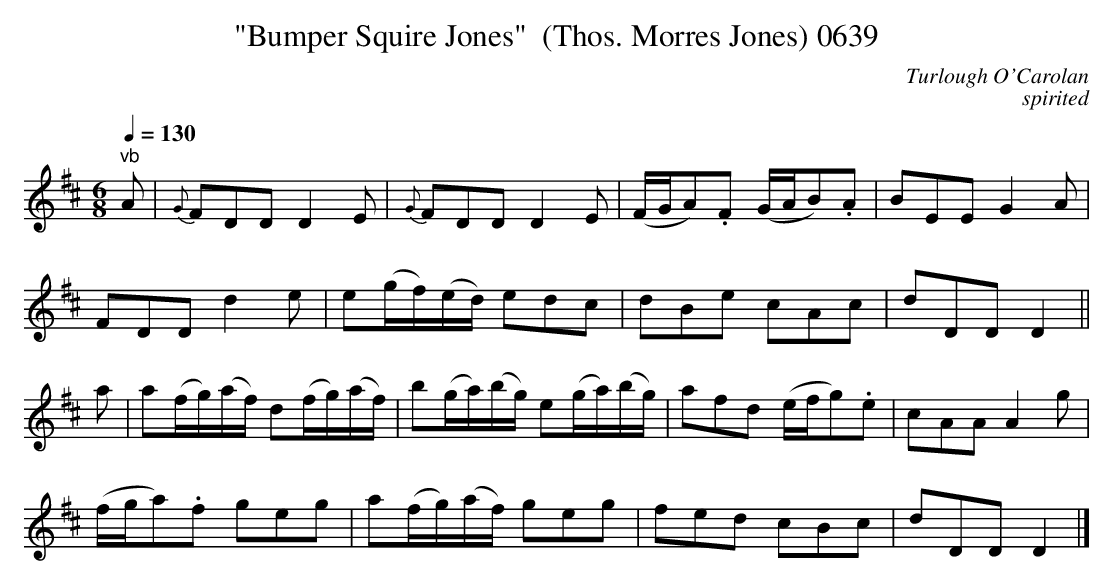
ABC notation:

X:1
T:"Bumper Squire Jones"  (Thos. Morres Jones) 0639
C:Turlough O'Carolan
C:spirited
Q:1/4=130
M:6/8
L:1/8
K:D
"^vb"A|{G}FDD D2E|{G}FDD D2E|(F/2G/2A).F (G/2A/2B).A|BEE G2A|
FDD d2e|e(g/2f/2)(e/2d/2) edc|dBe cAc|dDD D2||
a|a(f/2g/2)(a/2f/2) d(f/2g/2)(a/2f/2)|b(g/2a/2)(b/2g/2) e(g/2a/2)(b/2g/2)|afd (e/2f/2g).e|cAA A2g|
(f/2g/2a).f geg|a(f/2g/2)(a/2f/2) geg|fed cBc|dDD D2|]
